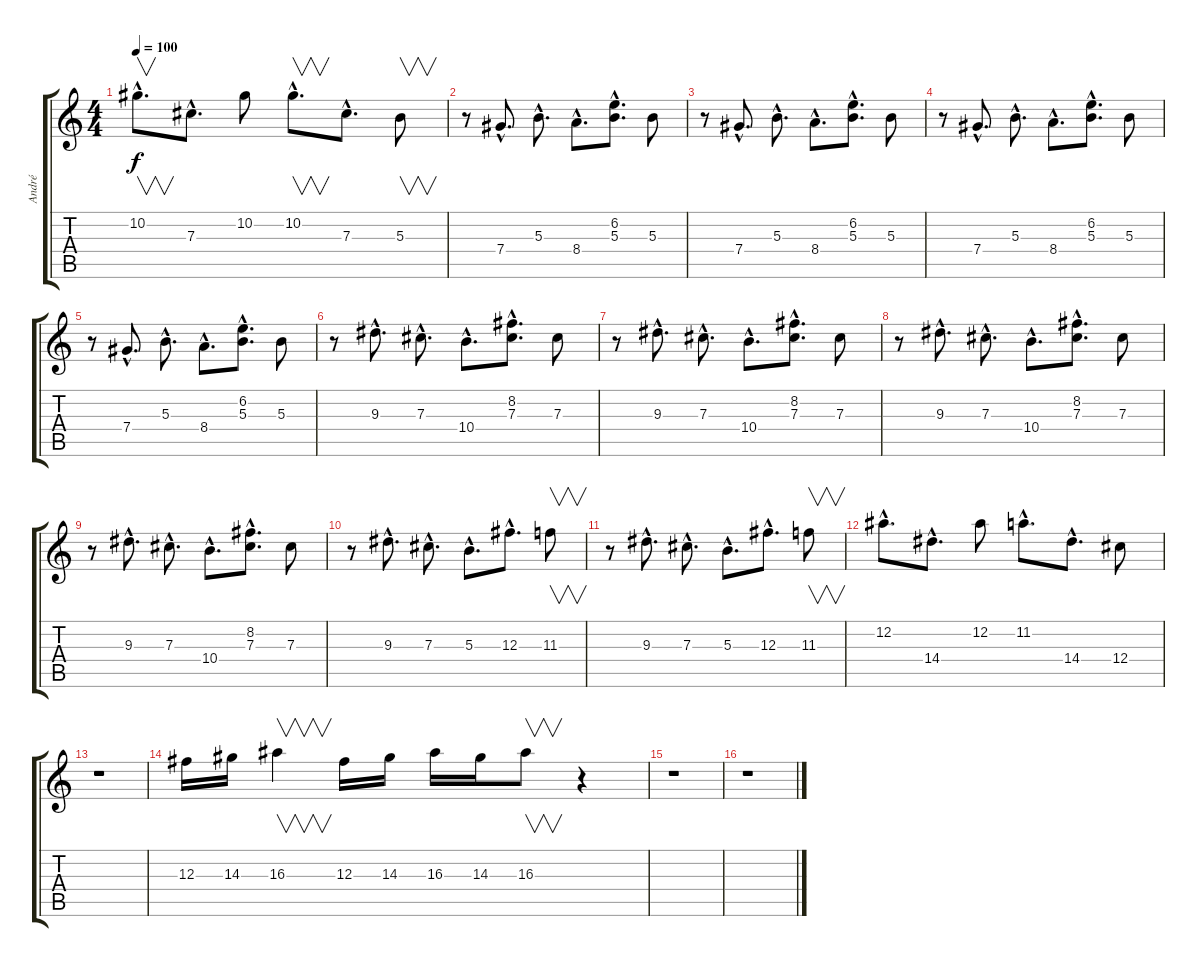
\track ("André" "André") {instrument distortionguitar}
\staff {score tabs}
\tuning (Eb4 Bb3 Gb3 Db3 Ab2 Eb2) {hide}
\ts (4 4)
\tempo 100
\clef g2
\ks c
10.2{hac}.8{v d dy f} 7.3{hac}.8{d} 10.2.8 10.2{hac}.8{v d} 7.3{hac}.8{d} 5.3.8{v} |
r.8 7.4{hac}.8{d} 5.3{hac}.8{d} 8.4{hac}.8{d} (6.2{hac} 5.3{hac}).8{d} 5.3.8 |
r.8 7.4{hac}.8{d} 5.3{hac}.8{d} 8.4{hac}.8{d} (6.2{hac} 5.3{hac}).8{d} 5.3.8 |
r.8 7.4{hac}.8{d} 5.3{hac}.8{d} 8.4{hac}.8{d} (6.2{hac} 5.3{hac}).8{d} 5.3.8 |
r.8 7.4{hac}.8{d} 5.3{hac}.8{d} 8.4{hac}.8{d} (6.2{hac} 5.3{hac}).8{d} 5.3.8 |
r.8 9.3{hac}.8{d} 7.3{hac}.8{d} 10.4{hac}.8{d} (8.2{hac} 7.3{hac}).8{d} 7.3.8 |
r.8 9.3{hac}.8{d} 7.3{hac}.8{d} 10.4{hac}.8{d} (8.2{hac} 7.3{hac}).8{d} 7.3.8 |
r.8 9.3{hac}.8{d} 7.3{hac}.8{d} 10.4{hac}.8{d} (8.2{hac} 7.3{hac}).8{d} 7.3.8 |
r.8 9.3{hac}.8{d} 7.3{hac}.8{d} 10.4{hac}.8{d} (8.2{hac} 7.3{hac}).8{d} 7.3.8 |
r.8 9.3{hac}.8{d} 7.3{hac}.8{d} 5.3{hac}.8{d} 12.3{hac}.8{d} 11.3.8{v} |
r.8 9.3{hac}.8{d} 7.3{hac}.8{d} 5.3{hac}.8{d} 12.3{hac}.8{d} 11.3.8{v} |
12.2{hac}.8{d} 14.4{hac}.8{d} 12.2.8 11.2{hac}.8{d} 14.4{hac}.8{d} 12.4.8 |
r.1 |
12.3.16 14.3.16 16.3.4{v} 12.3.16 14.3.16 16.3.16 14.3.16 16.3.8{v} r.4 |
r.1 |
r.1
